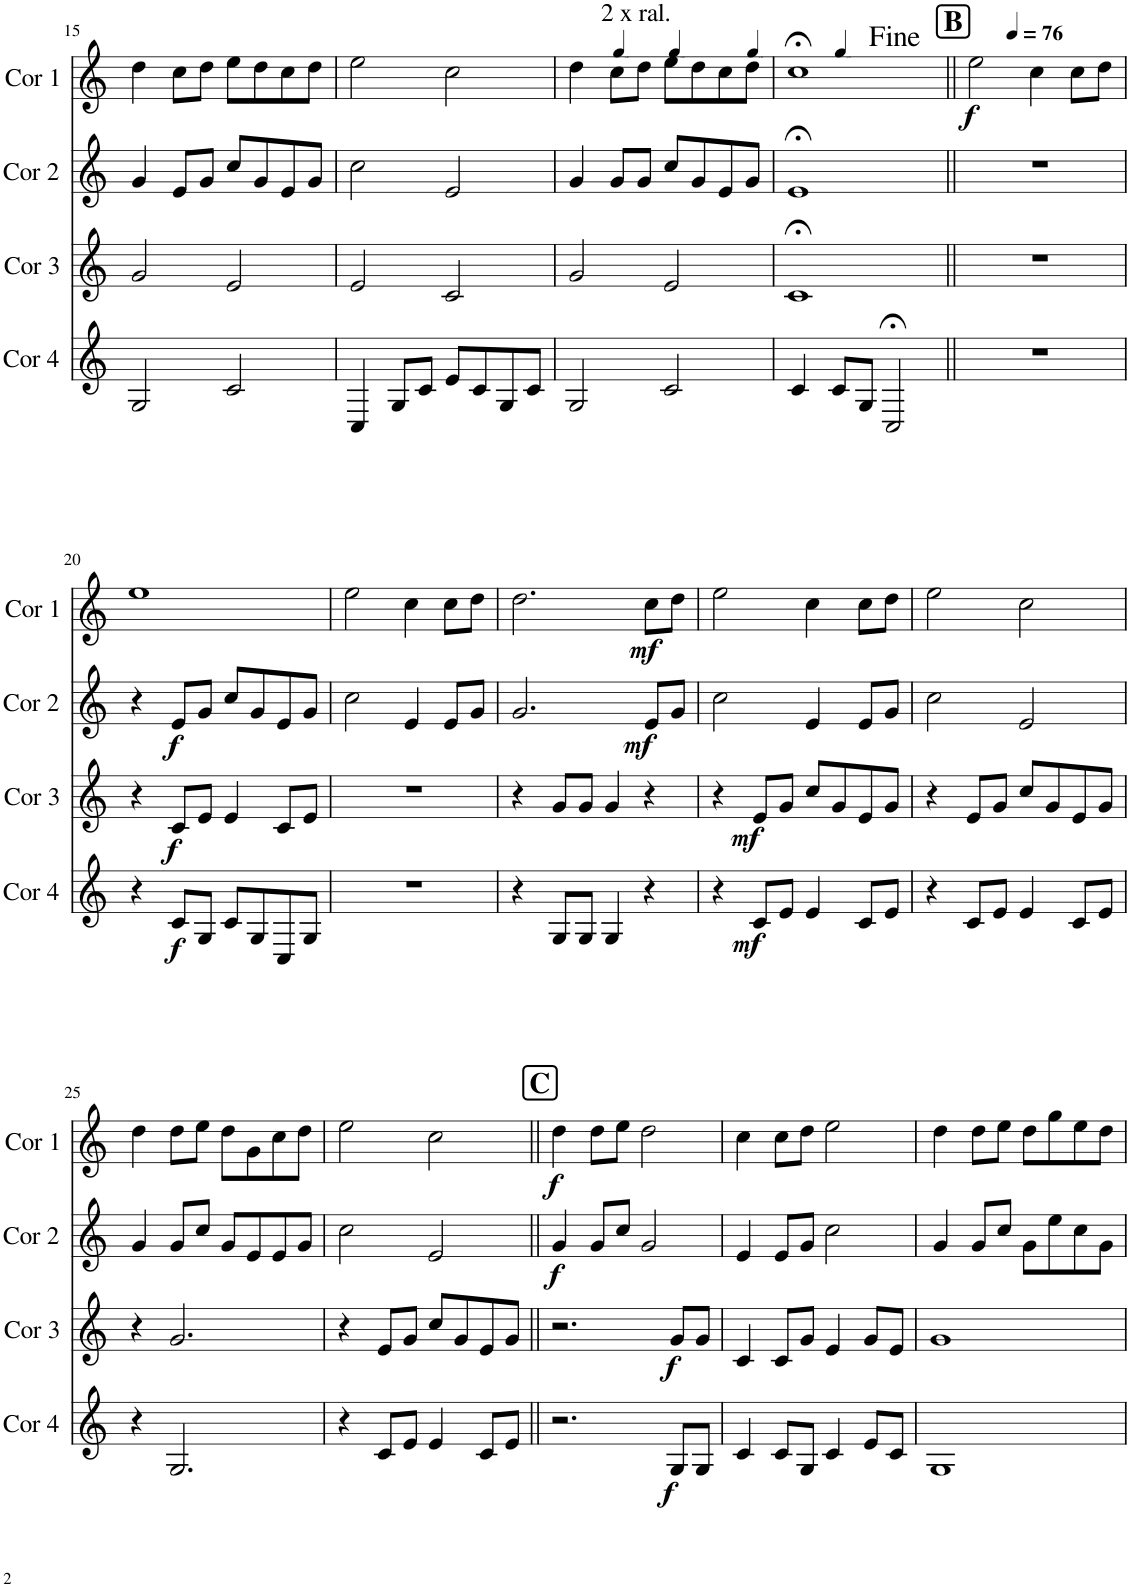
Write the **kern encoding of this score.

**kern	**dynam	**kern	**dynam	**kern	**dynam	**kern	**dynam
*part4	*part4	*part3	*part3	*part2	*part2	*part1	*part1
*staff4	*staff4	*staff3	*staff3	*staff2	*staff2	*staff1	*staff1
*I"Cor 4	*	*I"Cor 3	*	*I"Cor 2	*	*I"Cor 1	*
*I'Cor 4	*	*I'Cor 3	*	*I'Cor 2	*	*I'Cor 1	*
!!LO:PB:g=z
*clefG2	*	*clefG2	*	*clefG2	*	*clefG2	*
*Trd4c7	*	*Trd4c7	*	*Trd4c7	*	*Trd4c7	*
*k[]	*	*k[]	*	*k[]	*	*k[]	*
*M4/4	*	*M4/4	*	*M4/4	*	*M4/4	*
=15	=15	=15	=15	=15	=15	=15	=15
2G/	.	2g/	.	4g/	.	4dd\	.
.	.	.	.	8e/L	.	8cc\L	.
.	.	.	.	8g/J	.	8dd\J	.
2c/	.	2e/	.	8cc/L	.	8ee\L	.
.	.	.	.	8g/	.	8dd\	.
.	.	.	.	8e/	.	8cc\	.
.	.	.	.	8g/J	.	8dd\J	.
=16	=16	=16	=16	=16	=16	=16	=16
4C/	.	2e/	.	2cc\	.	2ee\	.
8G/L	.	.	.	.	.	.	.
8c/J	.	.	.	.	.	.	.
8e/L	.	2c/	.	2e/	.	2cc\	.
8c/	.	.	.	.	.	.	.
8G/	.	.	.	.	.	.	.
8c/J	.	.	.	.	.	.	.
=17	=17	=17	=17	=17	=17	=17	=17
!	!	!	!	!	!	!LO:TX:a:t=2 x ral.	!
2G/	.	2g/	.	4g/	.	4dd\	.
*	*	*	*	*	*	*MM67	*
.	.	.	.	8g/L	.	8cc\L	.
.	.	.	.	8g/J	.	8dd\J	.
*	*	*	*	*	*	*MM63	*
2c/	.	2e/	.	8cc/L	.	8ee\L	.
.	.	.	.	8g/	.	8dd\	.
.	.	.	.	8e/	.	8cc\	.
*	*	*	*	*	*	*MM59	*
.	.	.	.	8g/J	.	8dd\J	.
=18	=18	=18	=18	=18	=18	=18	=18
*	*	*	*	*	*	*^	*
4c/	.	1c;<	.	1e;<	.	1cc;<	4ryy	.
*	*	*	*	*	*	*MM52	*	*
8c/L	.	.	.	.	.	.	2.ryy	.
8G/J	.	.	.	.	.	.	.	.
2C;</	.	.	.	.	.	.	.	.
*	*	*	*	*	*	*v	*v	*
=19||	=19||	=19||	=19||	=19||	=19||	=19||	=19||
!!LO:REH:place=s1:a:B:cj:fs=14:t=B
*	*	*	*	*	*	*MM76	*
*	*	*	*	*	*	*^	*
!	!	!	!	!	!	!	!	!LO:DY:b
*	*	*	*	*	*	*v	*v	*
1r	.	1r	.	1r	.	2ee\	f
.	.	.	.	.	.	4cc\	.
.	.	.	.	.	.	8cc\L	.
.	.	.	.	.	.	8dd\J	.
!!LO:LB:g=z
=20	=20	=20	=20	=20	=20	=20	=20
4r	.	4r	.	4r	.	1ee	.
!	!LO:DY:b	!	!LO:DY:b	!	!LO:DY:b	!	!
8c/L	f	8c/L	f	8e/L	f	.	.
8G/J	.	8e/J	.	8g/J	.	.	.
8c/L	.	4e/	.	8cc/L	.	.	.
8G/	.	.	.	8g/	.	.	.
8C/	.	8c/L	.	8e/	.	.	.
8G/J	.	8e/J	.	8g/J	.	.	.
=21	=21	=21	=21	=21	=21	=21	=21
1r	.	1r	.	2cc\	.	2ee\	.
.	.	.	.	4e/	.	4cc\	.
.	.	.	.	8e/L	.	8cc\L	.
.	.	.	.	8g/J	.	8dd\J	.
=22	=22	=22	=22	=22	=22	=22	=22
4r	.	4r	.	2.g/	.	2.dd\	.
8G/L	.	8g/L	.	.	.	.	.
8G/J	.	8g/J	.	.	.	.	.
4G/	.	4g/	.	.	.	.	.
!	!	!	!	!	!LO:DY:b	!	!LO:DY:b
4r	.	4r	.	8e/L	mf	8cc\L	mf
.	.	.	.	8g/J	.	8dd\J	.
=23	=23	=23	=23	=23	=23	=23	=23
4r	.	4r	.	2cc\	.	2ee\	.
!	!LO:DY:b	!	!LO:DY:b	!	!	!	!
8c/L	mf	8e/L	mf	.	.	.	.
8e/J	.	8g/J	.	.	.	.	.
4e/	.	8cc/L	.	4e/	.	4cc\	.
.	.	8g/	.	.	.	.	.
8c/L	.	8e/	.	8e/L	.	8cc\L	.
8e/J	.	8g/J	.	8g/J	.	8dd\J	.
=24	=24	=24	=24	=24	=24	=24	=24
4r	.	4r	.	2cc\	.	2ee\	.
8c/L	.	8e/L	.	.	.	.	.
8e/J	.	8g/J	.	.	.	.	.
4e/	.	8cc/L	.	2e/	.	2cc\	.
.	.	8g/	.	.	.	.	.
8c/L	.	8e/	.	.	.	.	.
8e/J	.	8g/J	.	.	.	.	.
!!LO:LB:g=z
=25	=25	=25	=25	=25	=25	=25	=25
4r	.	4r	.	4g/	.	4dd\	.
2.G/	.	2.g/	.	8g/L	.	8dd\L	.
.	.	.	.	8cc/J	.	8ee\J	.
.	.	.	.	8g/L	.	8dd\L	.
.	.	.	.	8e/	.	8g\	.
.	.	.	.	8e/	.	8cc\	.
.	.	.	.	8g/J	.	8dd\J	.
=26	=26	=26	=26	=26	=26	=26	=26
4r	.	4r	.	2cc\	.	2ee\	.
8c/L	.	8e/L	.	.	.	.	.
8e/J	.	8g/J	.	.	.	.	.
4e/	.	8cc/L	.	2e/	.	2cc\	.
.	.	8g/	.	.	.	.	.
8c/L	.	8e/	.	.	.	.	.
8e/J	.	8g/J	.	.	.	.	.
!!LO:REH:place=s1:a:B:cj:fs=14:t=C
=27||	=27||	=27||	=27||	=27||	=27||	=27||	=27||
!	!	!	!	!	!LO:DY:b	!	!LO:DY:b
2.r	.	2.r	.	4g/	f	4dd\	f
.	.	.	.	8g/L	.	8dd\L	.
.	.	.	.	8cc/J	.	8ee\J	.
.	.	.	.	2g/	.	2dd\	.
!	!LO:DY:b	!	!LO:DY:b	!	!	!	!
8G/L	f	8g/L	f	.	.	.	.
8G/J	.	8g/J	.	.	.	.	.
=28	=28	=28	=28	=28	=28	=28	=28
4c/	.	4c/	.	4e/	.	4cc\	.
8c/L	.	8c/L	.	8e/L	.	8cc\L	.
8G/J	.	8g/J	.	8g/J	.	8dd\J	.
4c/	.	4e/	.	2cc\	.	2ee\	.
8e/L	.	8g/L	.	.	.	.	.
8c/J	.	8e/J	.	.	.	.	.
=29	=29	=29	=29	=29	=29	=29	=29
1G	.	1g	.	4g/	.	4dd\	.
.	.	.	.	8g/L	.	8dd\L	.
.	.	.	.	8cc/J	.	8ee\J	.
.	.	.	.	8g\L	.	8dd\L	.
.	.	.	.	8ee\	.	8gg\	.
.	.	.	.	8cc\	.	8ee\	.
.	.	.	.	8g\J	.	8dd\J	.
=	=	=	=	=	=	=	=
*-	*-	*-	*-	*-	*-	*-	*-
